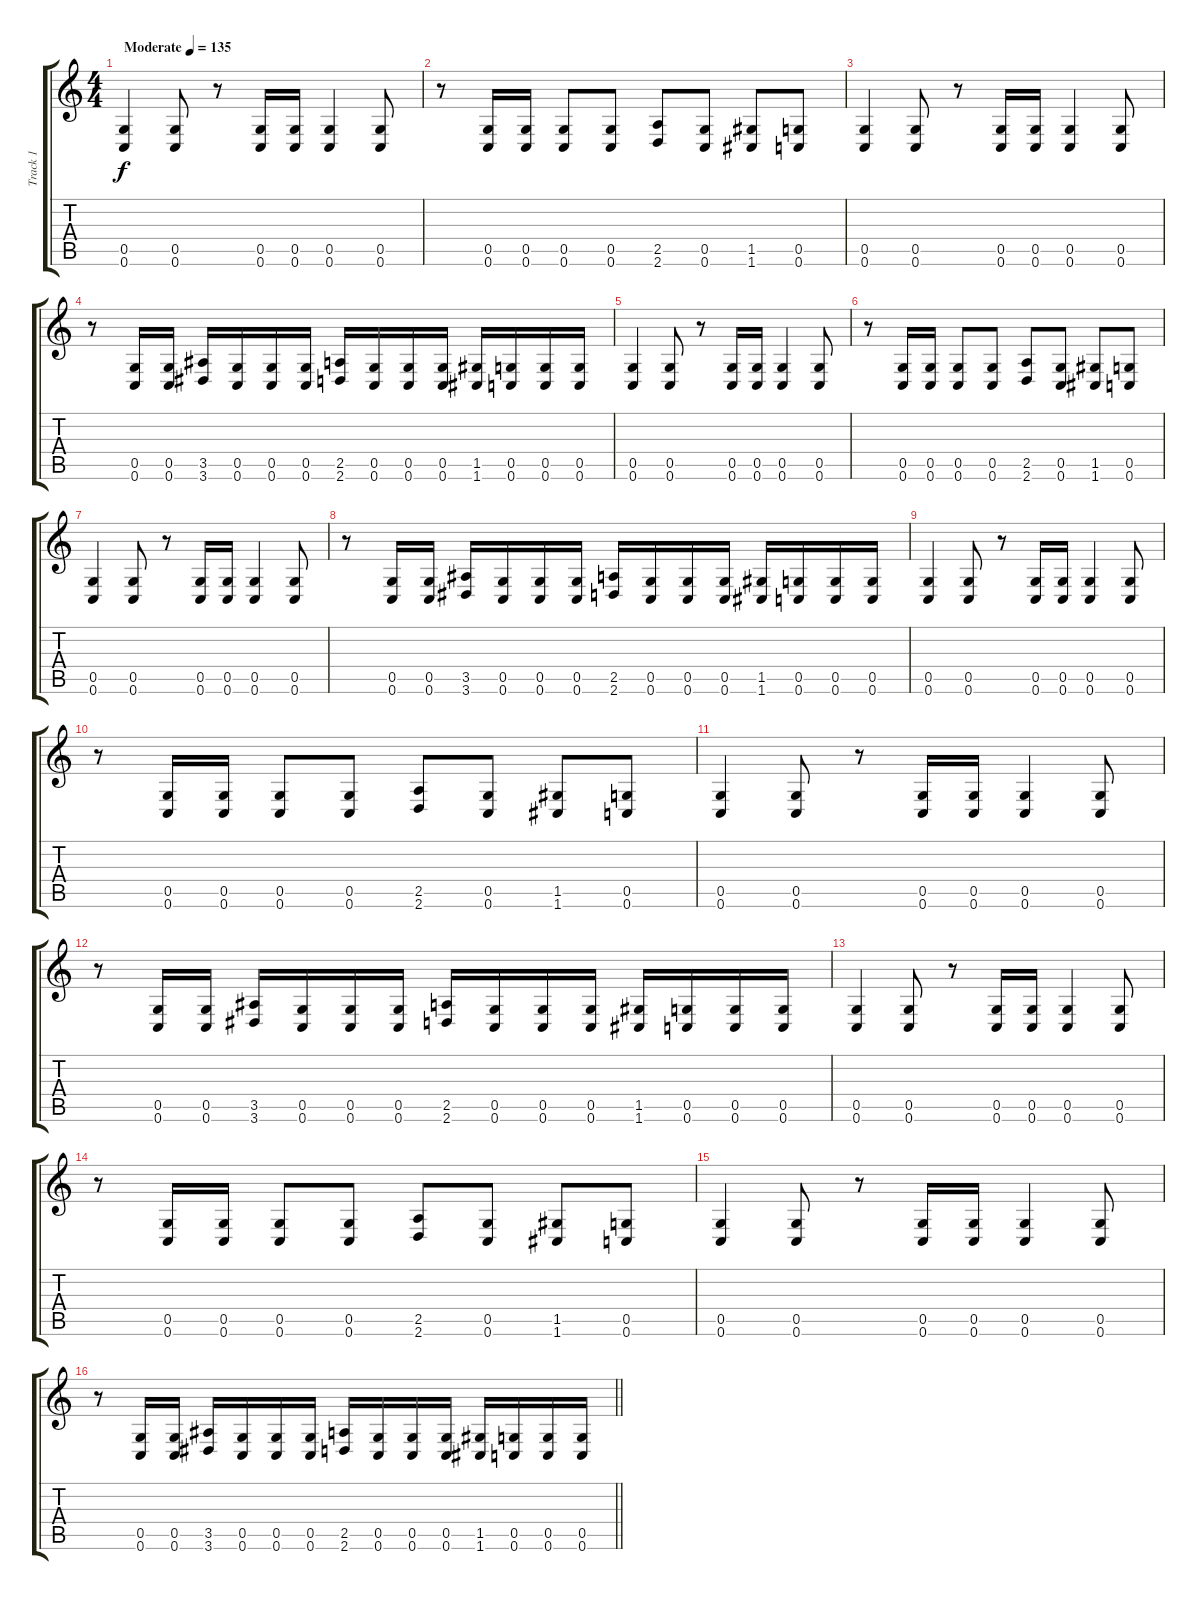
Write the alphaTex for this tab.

\track ("Track 1" "Track 1") {instrument distortionguitar}
\staff {score tabs}
\tuning (D4 A3 F3 C3 G2 C2) {hide}
\ts (4 4)
\tempo (135 "Moderate")
\clef g2
\ks c
(0.5 0.6).4{dy f instrument distortionguitar} (0.5 0.6).8 r.8 (0.5 0.6).16 (0.5 0.6).16 (0.5 0.6).4 (0.5 0.6).8 |
r.8 (0.5 0.6).16 (0.5 0.6).16 (0.5 0.6).8 (0.5 0.6).8 (2.5 2.6).8 (0.5 0.6).8 (1.5 1.6).8 (0.5 0.6).8 |
(0.5 0.6).4 (0.5 0.6).8 r.8 (0.5 0.6).16 (0.5 0.6).16 (0.5 0.6).4 (0.5 0.6).8 |
r.8 (0.5 0.6).16 (0.5 0.6).16 (3.5 3.6).16 (0.5 0.6).16 (0.5 0.6).16 (0.5 0.6).16 (2.5 2.6).16 (0.5 0.6).16 (0.5 0.6).16 (0.5 0.6).16 (1.5 1.6).16 (0.5 0.6).16 (0.5 0.6).16 (0.5 0.6).16 |
(0.5 0.6).4 (0.5 0.6).8 r.8 (0.5 0.6).16 (0.5 0.6).16 (0.5 0.6).4 (0.5 0.6).8 |
r.8 (0.5 0.6).16 (0.5 0.6).16 (0.5 0.6).8 (0.5 0.6).8 (2.5 2.6).8 (0.5 0.6).8 (1.5 1.6).8 (0.5 0.6).8 |
(0.5 0.6).4 (0.5 0.6).8 r.8 (0.5 0.6).16 (0.5 0.6).16 (0.5 0.6).4 (0.5 0.6).8 |
r.8 (0.5 0.6).16 (0.5 0.6).16 (3.5 3.6).16 (0.5 0.6).16 (0.5 0.6).16 (0.5 0.6).16 (2.5 2.6).16 (0.5 0.6).16 (0.5 0.6).16 (0.5 0.6).16 (1.5 1.6).16 (0.5 0.6).16 (0.5 0.6).16 (0.5 0.6).16 |
(0.5 0.6).4 (0.5 0.6).8 r.8 (0.5 0.6).16 (0.5 0.6).16 (0.5 0.6).4 (0.5 0.6).8 |
r.8 (0.5 0.6).16 (0.5 0.6).16 (0.5 0.6).8 (0.5 0.6).8 (2.5 2.6).8 (0.5 0.6).8 (1.5 1.6).8 (0.5 0.6).8 |
(0.5 0.6).4 (0.5 0.6).8 r.8 (0.5 0.6).16 (0.5 0.6).16 (0.5 0.6).4 (0.5 0.6).8 |
r.8 (0.5 0.6).16 (0.5 0.6).16 (3.5 3.6).16 (0.5 0.6).16 (0.5 0.6).16 (0.5 0.6).16 (2.5 2.6).16 (0.5 0.6).16 (0.5 0.6).16 (0.5 0.6).16 (1.5 1.6).16 (0.5 0.6).16 (0.5 0.6).16 (0.5 0.6).16 |
(0.5 0.6).4 (0.5 0.6).8 r.8 (0.5 0.6).16 (0.5 0.6).16 (0.5 0.6).4 (0.5 0.6).8 |
r.8 (0.5 0.6).16 (0.5 0.6).16 (0.5 0.6).8 (0.5 0.6).8 (2.5 2.6).8 (0.5 0.6).8 (1.5 1.6).8 (0.5 0.6).8 |
(0.5 0.6).4 (0.5 0.6).8 r.8 (0.5 0.6).16 (0.5 0.6).16 (0.5 0.6).4 (0.5 0.6).8 |
\barLineRight lightlight
r.8 (0.5 0.6).16 (0.5 0.6).16 (3.5 3.6).16 (0.5 0.6).16 (0.5 0.6).16 (0.5 0.6).16 (2.5 2.6).16 (0.5 0.6).16 (0.5 0.6).16 (0.5 0.6).16 (1.5 1.6).16 (0.5 0.6).16 (0.5 0.6).16 (0.5 0.6).16
